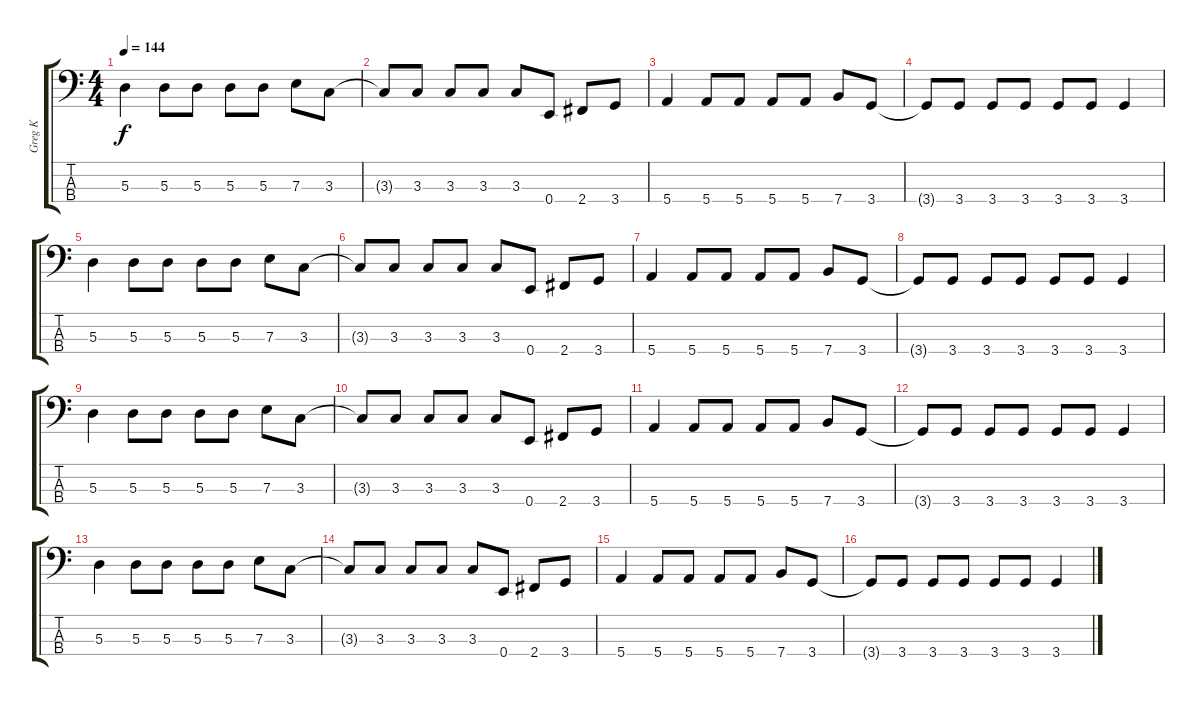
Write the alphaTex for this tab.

\track ("Greg K" "Greg K") {instrument electricbasspick}
\staff {score tabs}
\tuning (G2 D2 A1 E1) {hide}
\ts (4 4)
\tempo 144
\clef f4
\ks c
5.3.4{dy f} 5.3.8 5.3.8 5.3.8 5.3.8 7.3.8 3.3.8 |
3.3{t}.8 3.3.8 3.3.8 3.3.8 3.3.8 0.4.8 2.4.8 3.4.8 |
5.4.4 5.4.8 5.4.8 5.4.8 5.4.8 7.4.8 3.4.8 |
3.4{t}.8 3.4.8 3.4.8 3.4.8 3.4.8 3.4.8 3.4.4 |
5.3.4 5.3.8 5.3.8 5.3.8 5.3.8 7.3.8 3.3.8 |
3.3{t}.8 3.3.8 3.3.8 3.3.8 3.3.8 0.4.8 2.4.8 3.4.8 |
5.4.4 5.4.8 5.4.8 5.4.8 5.4.8 7.4.8 3.4.8 |
3.4{t}.8 3.4.8 3.4.8 3.4.8 3.4.8 3.4.8 3.4.4 |
5.3.4 5.3.8 5.3.8 5.3.8 5.3.8 7.3.8 3.3.8 |
3.3{t}.8 3.3.8 3.3.8 3.3.8 3.3.8 0.4.8 2.4.8 3.4.8 |
5.4.4 5.4.8 5.4.8 5.4.8 5.4.8 7.4.8 3.4.8 |
3.4{t}.8 3.4.8 3.4.8 3.4.8 3.4.8 3.4.8 3.4.4 |
5.3.4 5.3.8 5.3.8 5.3.8 5.3.8 7.3.8 3.3.8 |
3.3{t}.8 3.3.8 3.3.8 3.3.8 3.3.8 0.4.8 2.4.8 3.4.8 |
5.4.4 5.4.8 5.4.8 5.4.8 5.4.8 7.4.8 3.4.8 |
3.4{t}.8 3.4.8 3.4.8 3.4.8 3.4.8 3.4.8 3.4.4
